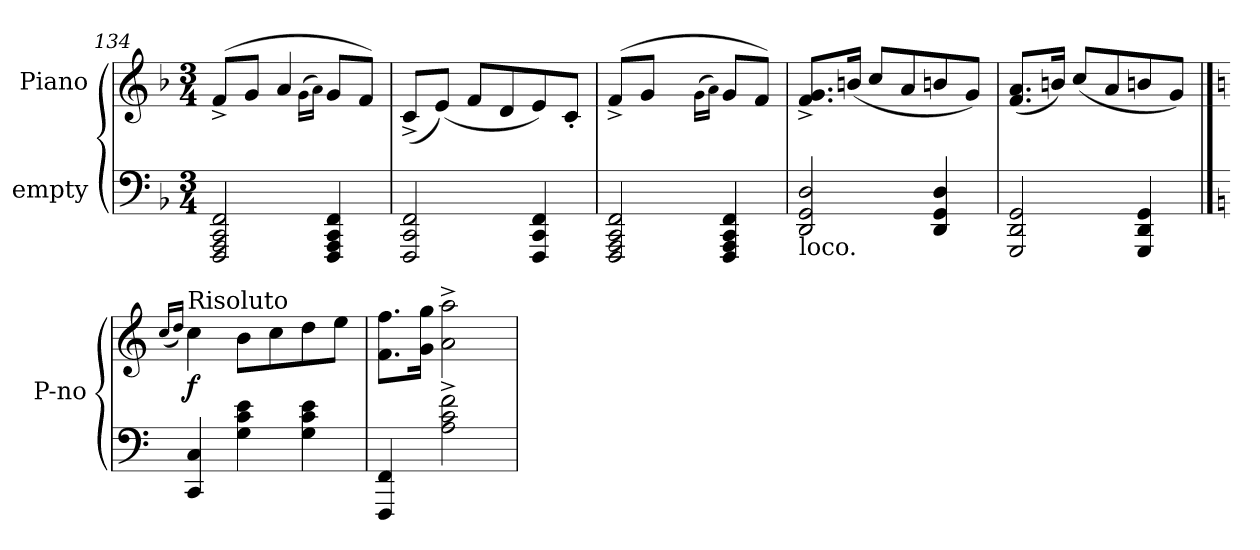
**kern	**kern	**dynam
*part2	*part1	*part1
*staff2	*staff1	*staff1
*I"empty	*I"Piano	*
*	*I'P-no	*
*clefF4	*clefG2	*
*k[b-]	*k[b-]	*
*M3/4	*M3/4	*
=134	=134	=134
2FFF/ 2AAA/ 2CC/ 2FF/	(8f^/L	.
.	8g/J	.
.	4a/	.
.	(16qqg\LL	.
.	16qqa\JJ)	.
4FFF/ 4AAA/ 4CC/ 4FF/	8g/L	.
.	8f/J)	.
=135	=135	=135
2FFF/ 2CC/ 2FF/	(8c^/L	.
.	(8e/J)	.
.	8f/L	.
.	8d/	.
4FFF/ 4CC/ 4FF/	8e/)	.
.	8c'/J	.
=136	=136	=136
2FFF/ 2AAA/ 2CC/ 2FF/	(8f^/L	.
.	8g/J	.
.	4a/yy	.
.	(16qqg\LL	.
.	16qqa\JJ)	.
4FFF/ 4AAA/ 4CC/ 4FF/	8g/L	.
.	8f/J)	.
=137	=137	=137
!LO:TX:b:t=loco.	!	!
2DD/ 2GG/ 2D/	8.f^/ 8.g^/L	.
.	(16bn/Jk	.
.	8cc/L	.
.	8a/	.
4DD/ 4GG/ 4D/	8bn/	.
.	8g/J)	.
=138	=138	=138
2GGG/ 2DD/ 2GG/	(8.f/ 8.a/L	.
.	16bn/Jk)	.
.	(8cc/L	.
.	8a/	.
4GGG/ 4DD/ 4GG/	8bn/	.
.	8g/J)	.
!!LO:PB:g=z
==139	==139	==139
*k[]	*k[]	*
.	(16qqcc/LL	.
.	16qqdd/JJ)	.
!	!LO:TX:a:t=Risoluto	!
4CC/ 4C/	4cc\	f
4G\ 4c\ 4e\	8b\L	.
.	8cc\	.
4G\ 4c\ 4e\	8dd\	.
.	8ee\J	.
=140	=140	=140
4FFF/ 4FF/	8.f\ 8.ff\L	.
.	16g\ 16gg\Jk	.
2A^\ 2c^\ 2f^\	2a^\ 2aa^\	.
=	=	=
*-	*-	*-
